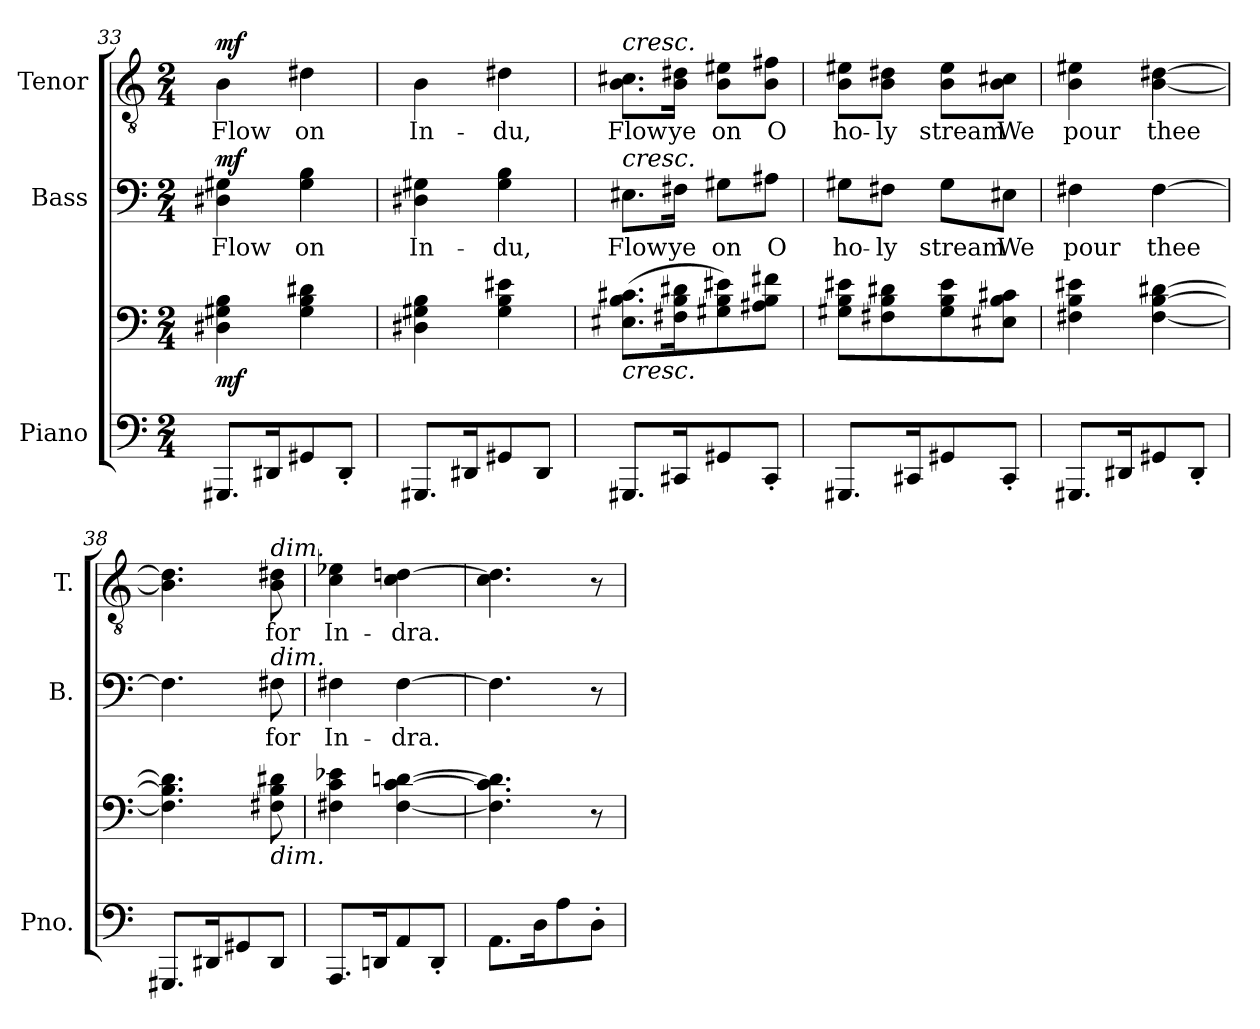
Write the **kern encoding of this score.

**kern	**kern	**dynam	**kern	**text	**dynam	**kern	**text	**dynam
*part3	*part3	*part3	*part2	*part2	*part2	*part1	*part1	*part1
*staff4	*staff3	*staff3/4	*staff2	*staff2	*staff2	*staff1	*staff1	*staff1
*I"Piano	*	*	*I"Bass	*	*	*I"Tenor	*	*
*I'Pno.	*	*	*I'B.	*	*	*I'T.	*	*
*clefF4	*clefF4	*	*clefF4	*	*	*clefGv2	*	*
*	*	*	*	*	*	*ITrd7c12	*	*
*k[]	*k[]	*	*k[]	*	*	*k[]	*	*
*C:	*C:	*	*C:	*	*	*C:	*	*
*M2/4	*M2/4	*	*M2/4	*	*	*M2/4	*	*
=33	=33	=33	=33	=33	=33	=33	=33	=33
!	!	!	!	!LO:LY:b:color=#000000	!	!	!	!
!	!	!	!	!	!	!	!LO:LY:b:color=#000000	!
8.GGG#Xi/L	4D#Xi\ 4G#Xi 4Bi	mf	4D#Xi\ 4G#Xi	Flow	mf	4BBi\	Flow	mf
16DD#Xi/K	.	.	.	.	.	.	.	.
!	!	!	!	!LO:LY:b:color=#000000	!	!	!	!
!	!	!	!	!	!	!	!LO:LY:b:color=#000000	!
8GG#Xi/	4G#i\ 4Bi 4d#Xi	.	4G#i\ 4Bi	on	.	4D#Xi\	on	.
8DD#'i/J	.	.	.	.	.	.	.	.
=34	=34	=34	=34	=34	=34	=34	=34	=34
!	!	!	!	!LO:LY:b:color=#000000	!	!	!	!
!	!	!	!	!	!	!	!LO:LY:b:color=#000000	!
8.GGG#Xi/L	4D#Xi\ 4G#Xi 4Bi	.	4D#Xi\ 4G#Xi	In-	.	4BBi\	In-	.
16DD#Xi/K	.	.	.	.	.	.	.	.
!	!	!	!	!LO:LY:b:color=#000000	!	!	!	!
!	!	!	!	!	!	!	!LO:LY:b:color=#000000	!
8GG#Xi/	4G#i\ 4Bi 4e#Xi	.	4G#i\ 4Bi	-du,	.	4D#Xi\	-du,	.
8DD#i/J	.	.	.	.	.	.	.	.
=35	=35	=35	=35	=35	=35	=35	=35	=35
!	!	!	!	!LO:LY:b:color=#000000	!	!	!	!
!	!	!	!	!	!	!LO:TX:a:i:t=cresc.	!	!
!	!	!	!LO:TX:a:i:t=cresc.	!	!	!	!	!
!	!LO:TX:b:i:t=cresc.	!	!	!	!	!	!	!
!	!	!	!	!	!	!	!LO:LY:b:color=#000000	!
8.GGG#Xi/L	(8.E#Xi\ 8.Bi 8.c#XiL	.	8.E#Xi\L	Flow	.	8.BBi\ 8.C#XiL	Flow	.
!	!	!	!	!LO:LY:b:color=#000000	!	!	!	!
!	!	!	!	!	!	!	!LO:LY:b:color=#000000	!
16CC#Xi/K	16F#Xi\ 16Bi 16d#XiK	.	16F#Xi\Jk	ye	.	16BBi\ 16D#XiJk	ye	.
!	!	!	!	!LO:LY:b:color=#000000	!	!	!	!
!	!	!	!	!	!	!	!LO:LY:b:color=#000000	!
8GG#Xi/	8G#Xi\ 8Bi 8e#Xi)	.	8G#Xi\L	on	.	8BBi\ 8E#XiL	on	.
!	!	!	!	!LO:LY:b:color=#000000	!	!	!	!
!	!	!	!	!	!	!	!LO:LY:b:color=#000000	!
8CC#'i/J	8A#Xi\ 8Bi 8f#XiJ	.	8A#Xi\J	O	.	8BBi\ 8F#XiJ	O	.
!!LO:LB:g=z
=36	=36	=36	=36	=36	=36	=36	=36	=36
!	!	!	!	!LO:LY:b:color=#000000	!	!	!	!
!	!	!	!	!	!	!	!LO:LY:b:color=#000000	!
8.GGG#Xi/L	8G#Xi\ 8Bi 8e#XiL	.	8G#Xi\L	ho-	.	8BBi\ 8E#XiL	ho-	.
!	!	!	!	!LO:LY:b:color=#000000	!	!	!	!
!	!	!	!	!	!	!	!LO:LY:b:color=#000000	!
.	8F#Xi\ 8Bi 8d#Xi	.	8F#Xi\J	-ly	.	8BBi\ 8D#XiJ	-ly	.
16CC#Xi/K	.	.	.	.	.	.	.	.
!	!	!	!	!LO:LY:b:color=#000000	!	!	!	!
!	!	!	!	!	!	!	!LO:LY:b:color=#000000	!
8GG#Xi/	8G#i\ 8Bi 8e#i	.	8G#i\L	stream	.	8BBi\ 8E#iL	stream	.
!	!	!	!	!LO:LY:b:color=#000000	!	!	!	!
!	!	!	!	!	!	!	!LO:LY:b:color=#000000	!
8CC#'i/J	8E#Xi\ 8Bi 8c#XiJ	.	8E#Xi\J	We	.	8BBi\ 8C#XiJ	We	.
=37	=37	=37	=37	=37	=37	=37	=37	=37
!	!	!	!	!LO:LY:b:color=#000000	!	!	!	!
!	!	!	!	!	!	!	!LO:LY:b:color=#000000	!
8.GGG#Xi/L	4F#Xi\ 4Bi 4e#Xi	.	4F#Xi\	pour	.	4BBi\ 4E#Xi	pour	.
16DD#Xi/K	.	.	.	.	.	.	.	.
!	!	!	!	!LO:LY:b:color=#000000	!	!	!	!
!	!	!	!	!	!	!	!LO:LY:b:color=#000000	!
8GG#Xi/	[<4F#i\ [>4Bi [>4d#Xi	.	[>4F#i\	thee	.	[<4BBi\ [>4D#Xi	thee	.
8DD#'i/J	.	.	.	.	.	.	.	.
=38	=38	=38	=38	=38	=38	=38	=38	=38
8.GGG#Xi/L	4.F#i\] 4.Bi] 4.d#i]	.	4.F#i\]	.	.	4.BBi\] 4.D#i]	.	.
16DD#Xi/K	.	.	.	.	.	.	.	.
8GG#Xi/	.	.	.	.	.	.	.	.
!	!	!	!	!LO:LY:b:color=#000000	!	!	!	!
!	!	!	!	!	!	!LO:TX:a:i:t=dim.	!	!
!	!	!	!LO:TX:a:i:t=dim.	!	!	!	!	!
!	!LO:TX:b:i:t=dim.	!	!	!	!	!	!	!
!	!	!	!	!	!	!	!LO:LY:b:color=#000000	!
8DD#i/J	8F#Xi\ 8Bi 8d#Xi	.	8F#Xi\	for	.	8BBi\ 8D#Xi	for	.
=39	=39	=39	=39	=39	=39	=39	=39	=39
!	!	!	!	!LO:LY:b:color=#000000	!	!	!	!
!	!	!	!	!	!	!	!LO:LY:b:color=#000000	!
8.AAAi/L	4F#Xi\ 4ci 4e-Xi	.	4F#Xi\	In-	.	4Ci\ 4E-Xi	In-	.
16DDni/K	.	.	.	.	.	.	.	.
!	!	!	!	!LO:LY:b:color=#000000	!	!	!	!
!	!	!	!	!	!	!	!LO:LY:b:color=#000000	!
8AAi/	[<4F#i\ [<4ci [>4dni	.	[>4F#i\	-dra.	.	4Ci\ [>4Dni	-dra.	.
8DD'i/J	.	.	.	.	.	.	.	.
=40	=40	=40	=40	=40	=40	=40	=40	=40
8.AAi\L	4.F#i\] 4.ci] 4.di]	.	4.F#i\]	.	.	4.Ci\ 4.Di]	.	.
16Di\K	.	.	.	.	.	.	.	.
8Ai\	.	.	.	.	.	.	.	.
8D'i\J	8r	.	8r	.	.	8r	.	.
=	=	=	=	=	=	=	=	=
*-	*-	*-	*-	*-	*-	*-	*-	*-
